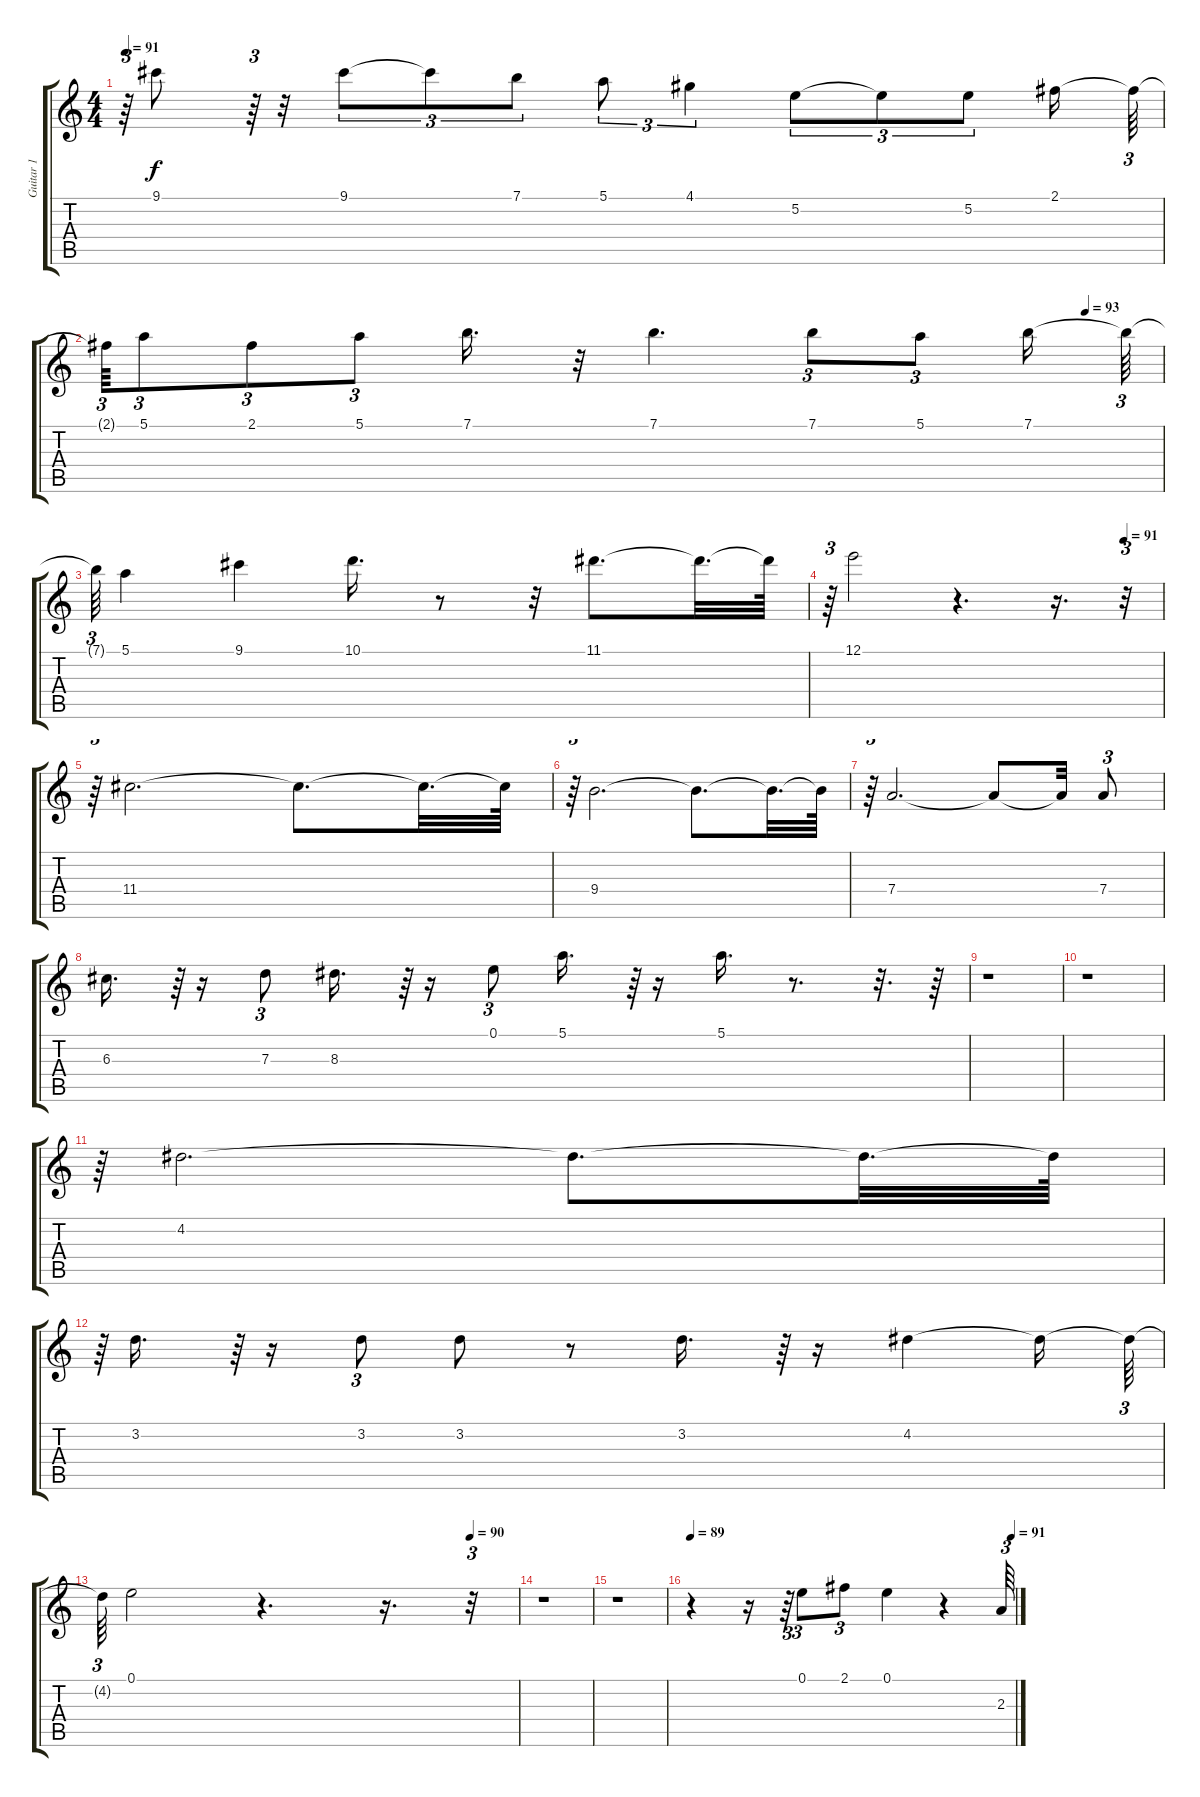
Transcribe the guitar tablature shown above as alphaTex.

\track ("Guitar 1" "Guitar 1") {instrument distortionguitar}
\staff {score tabs}
\tuning (E4 B3 G3 D3 A2 E2) {hide}
\ts (4 4)
\tempo 91
\clef g2
\ks c
r.64{tu (3 2) dy f} 9.1.8 r.64{tu (3 2)} r.32 9.1.8{tu (3 2)} 9.1{t}.8{tu (3 2)} 7.1.8{tu (3 2)} 5.1.8{tu (3 2)} 4.1.4{tu (3 2)} 5.2.8{tu (3 2)} 5.2{t}.8{tu (3 2)} 5.2.8{tu (3 2)} 2.1.16 2.1{t}.64{tu (3 2)} |
\tempo (93 0.9270833333333334)
2.1{t}.64{tu (3 2)} 5.1.8{tu (3 2)} 2.1.8{tu (3 2)} 5.1.8{tu (3 2)} 7.1.16{d} r.32 7.1.4{d} 7.1.8{tu (3 2)} 5.1.8{tu (3 2)} 7.1.16 7.1{t}.64{tu (3 2)} |
7.1{t}.64{tu (3 2)} 5.1.4 9.1.4 10.1.16{d} r.8 r.32 11.1.8{d} 11.1{t}.32{d} 11.1{t}.64 |
\tempo (91 0.8854166666666666)
r.64{tu (3 2)} 12.1.2 r.4{d} r.16{d} r.32{tu (3 2)} |
r.64{tu (3 2)} 11.4.2{d volume 12} 11.4{t}.8{d} 11.4{t}.32{d} 11.4{t}.64 |
r.64{tu (3 2)} 9.4.2{d} 9.4{t}.8{d} 9.4{t}.32{d} 9.4{t}.64 |
r.64{tu (3 2)} 7.4.2{d} 7.4{t}.8 7.4{t}.32 7.4.8{tu (3 2)} |
6.3.16{d} r.64{tu (3 2)} r.16 7.3.8{tu (3 2)} 8.3.16{d} r.64{tu (3 2)} r.16 0.1.8{tu (3 2)} 5.1.16{d} r.64{tu (3 2)} r.16 5.1.16{d} r.8{d} r.32{d} r.64 |
r.1 |
r.1 |
r.64{tu (3 2)} 4.2.2{d} 4.2{t}.8{d} 4.2{t}.32{d} 4.2{t}.64 |
r.64{tu (3 2)} 3.2.16{d} r.64{tu (3 2)} r.16 3.2.8{tu (3 2)} 3.2.8 r.8 3.2.16{d} r.64{tu (3 2)} r.16 4.2.4 4.2{t}.16 4.2{t}.64{tu (3 2)} |
\tempo (90 0.8854166666666666)
4.2{t}.64{tu (3 2)} 0.1.2 r.4{d} r.16{d} r.32{tu (3 2)} |
r.1 |
r.1 |
\tempo 89
\tempo (91 0.9895833333333334)
r.4 r.16 r.64{tu (3 2)} 0.1.8{tu (3 2)} 2.1.8{tu (3 2)} 0.1.4 r.4 2.3.64{tu (3 2)}
